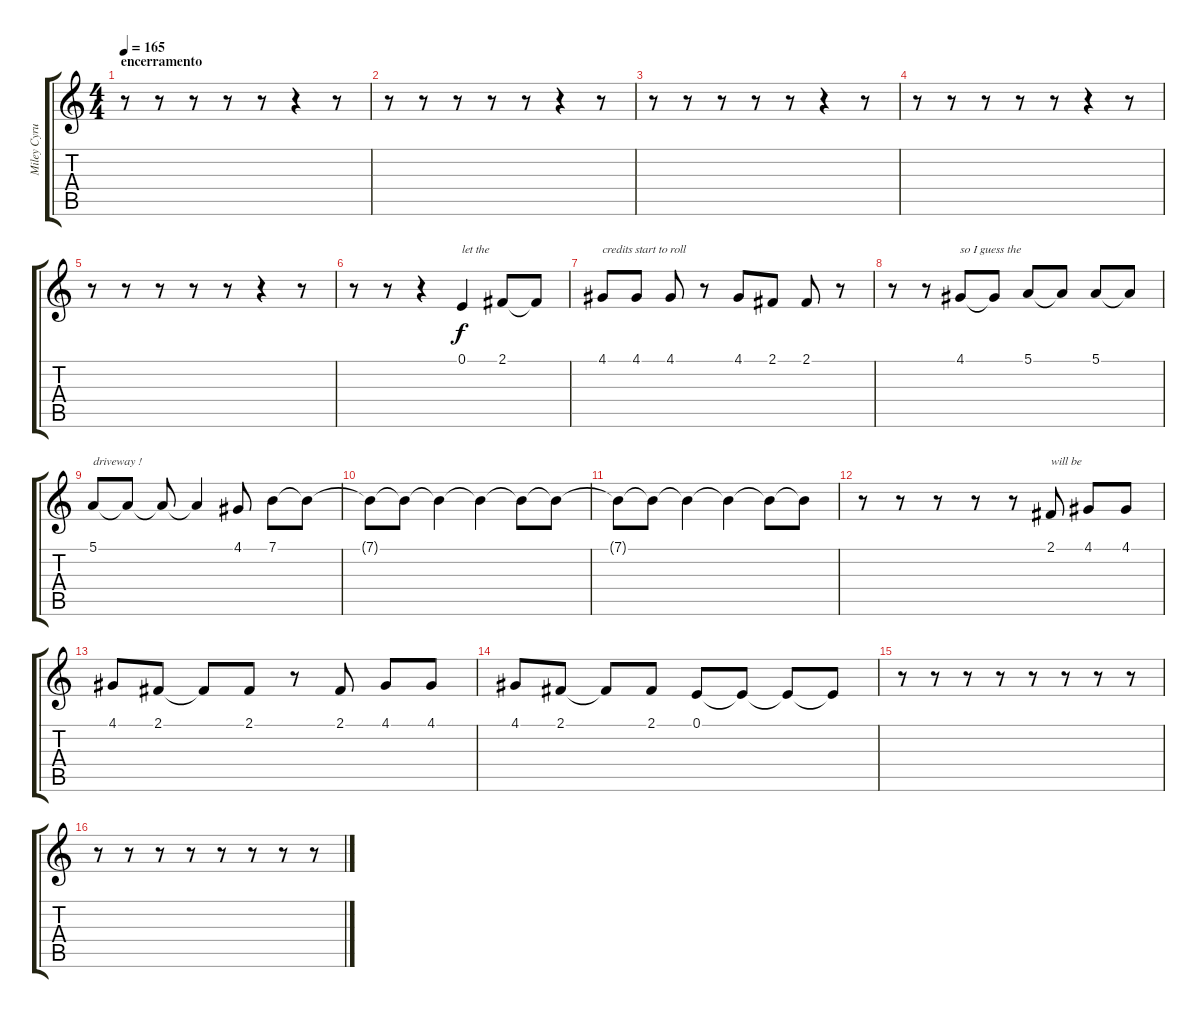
\track ("Miley Cyrus" "Miley Cyru") {instrument cello}
\staff {score tabs}
\tuning (E4 B3 G3 D3 A2 E2) {hide}
\ts (4 4)
\section ("" "encerramento")
\tempo 165
\clef g2
\ks c
r.8{dy f} r.8 r.8 r.8 r.8 r.4 r.8 |
r.8 r.8 r.8 r.8 r.8 r.4 r.8 |
r.8 r.8 r.8 r.8 r.8 r.4 r.8 |
r.8 r.8 r.8 r.8 r.8 r.4 r.8 |
r.8 r.8 r.8 r.8 r.8 r.4 r.8 |
r.8 r.8 r.4 0.1.4{txt "let the "} 2.1.8 2.1{t}.8 |
4.1.8{txt "credits start to roll"} 4.1.8 4.1.8 r.8 4.1.8 2.1.8 2.1.8 r.8 |
r.8 r.8 4.1.8{txt "so I guess the"} 4.1{t}.8 5.1.8 5.1{t}.8 5.1.8 5.1{t}.8 |
5.1.8{txt "driveway !"} 5.1{t}.8 5.1{t}.8 5.1{t}.4 4.1.8 7.1.8 7.1{t}.8 |
7.1{t}.8 7.1{t}.8 7.1{t}.4 7.1{t}.4 7.1{t}.8 7.1{t}.8 |
7.1{t}.8 7.1{t}.8 7.1{t}.4 7.1{t}.4 7.1{t}.8 7.1{t}.8 |
r.8 r.8 r.8 r.8 r.8 2.1.8{txt "will be   "} 4.1.8 4.1.8 |
4.1.8{txt ""} 2.1.8{volume 9} 2.1{t}.8 2.1.8 r.8 2.1.8 4.1.8 4.1.8 |
4.1.8 2.1.8 2.1{t}.8 2.1.8 0.1.8 0.1{t}.8 0.1{t}.8 0.1{t}.8 |
r.8 r.8 r.8 r.8 r.8 r.8 r.8 r.8 |
r.8 r.8 r.8 r.8 r.8 r.8 r.8 r.8
